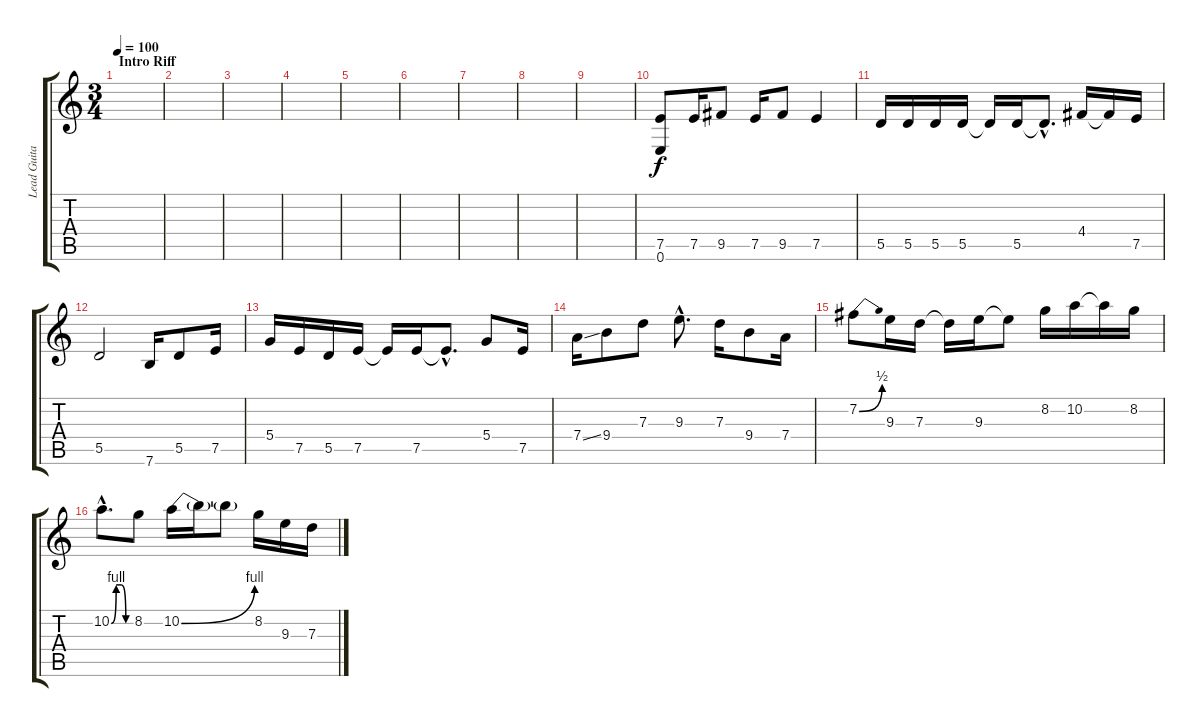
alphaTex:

\track ("Lead Guitar" "Lead Guita") {instrument overdrivenguitar}
\staff {score tabs}
\tuning (E4 B3 G3 D3 A2 E2) {hide}
\ts (3 4)
\section ("" "Intro Riff")
\tempo 100
\clef g2
\ks c
|
|
|
|
|
|
|
|
|
(7.5 0.6).8 7.5.16 9.5.8 7.5.16 9.5.8 7.5.4 |
5.5.16 5.5.16 5.5.16 5.5.16 5.5{t}.16 5.5.16 5.5{hac t}.8{d} 4.4.16 4.4{t}.16 7.5.16 |
5.5.2 7.6.16 5.5.8 7.5.16 |
5.4.16 7.5.16 5.5.16 7.5.16 7.5{t}.16 7.5.16 7.5{hac t}.8{d} 5.4.8 7.5.16 |
7.4{ss}.16 9.4.8 7.3.8 9.3{hac}.8{d} 7.3.16 9.4.8 7.4.16 |
7.2{be (bend 0 0 60 2)}.8 9.3.16 7.3.16 7.3{t}.16 9.3.16 9.3{t}.8 8.2.16 10.2.16 10.2{t}.16 8.2.16 |
10.2{be (custom 0 0 15 4 30 4 45 0 60 0) hac}.8{d} 8.2.8 10.2{be (bend 0 0 60 4)}.16 10.2{t}.16 10.2{t}.8 8.2.16 9.3.16 7.3.16
